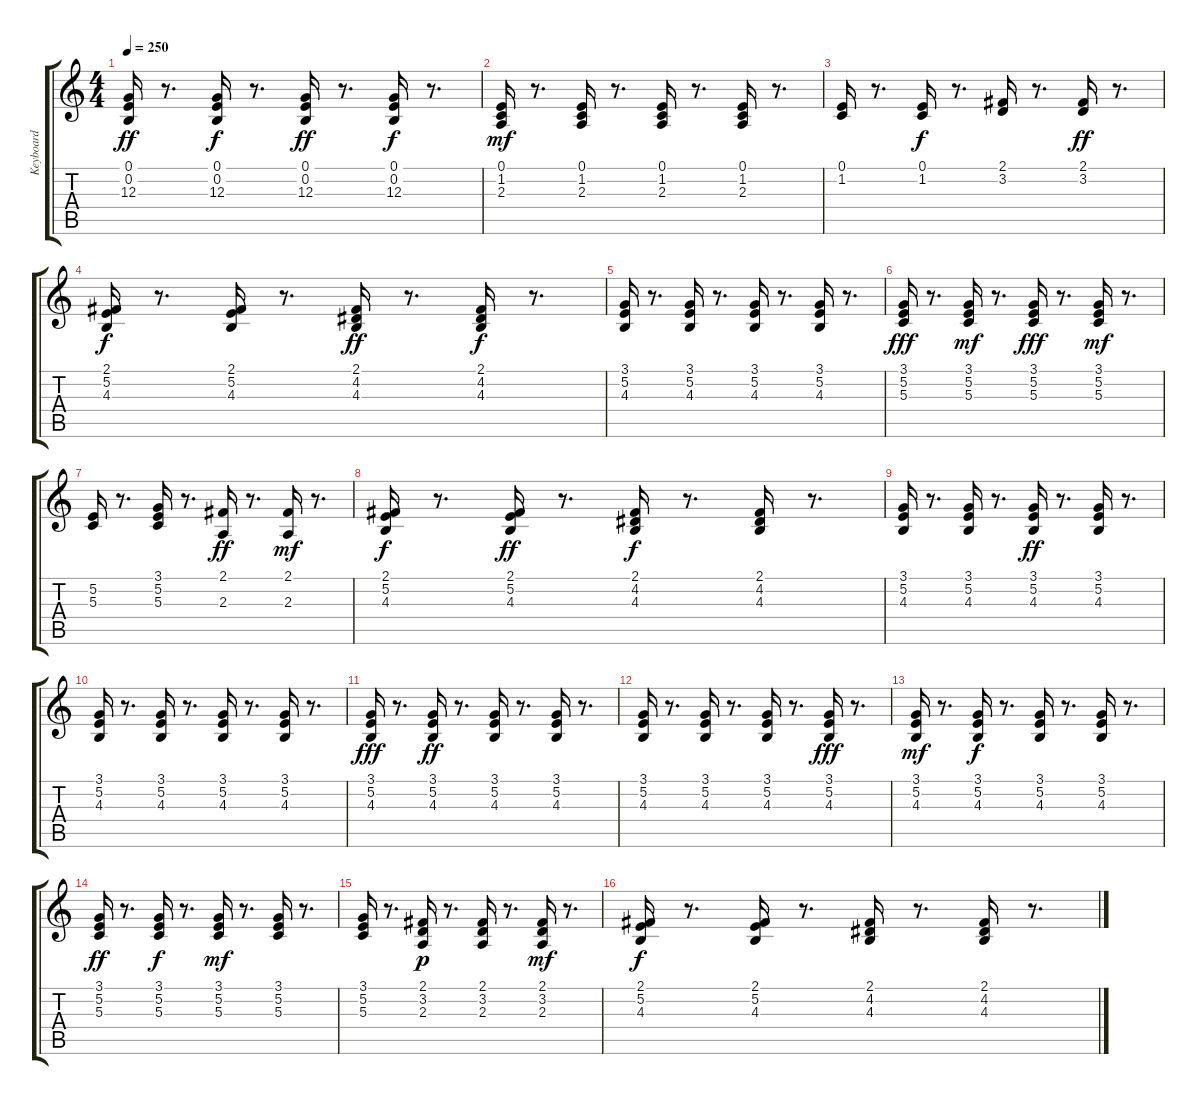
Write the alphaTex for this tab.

\track ("Keyboard" "Keyboard") {instrument electricpiano2}
\staff {score tabs}
\tuning (E4 B3 G3 D3 A2 E2) {hide}
\ts (4 4)
\tempo 250
\clef g2
\ks c
(0.1 0.2 12.3).16{dy ff} r.8{d} (0.1 0.2 12.3).16{dy f} r.8{d} (0.1 0.2 12.3).16{dy ff} r.8{d} (0.1 0.2 12.3).16{dy f} r.8{d} |
(0.1 1.2 2.3).16{dy mf} r.8{d} (0.1 1.2 2.3).16 r.8{d} (0.1 1.2 2.3).16 r.8{d} (0.1 1.2 2.3).16 r.8{d} |
(0.1 1.2).16 r.8{d} (0.1 1.2).16{dy f} r.8{d} (2.1 3.2).16 r.8{d} (2.1 3.2).16{dy ff} r.8{d} |
(2.1 5.2 4.3).16{dy f} r.8{d} (2.1 5.2 4.3).16 r.8{d} (2.1 4.2 4.3).16{dy ff} r.8{d} (2.1 4.2 4.3).16{dy f} r.8{d} |
(3.1 5.2 4.3).16 r.8{d} (3.1 5.2 4.3).16 r.8{d} (3.1 5.2 4.3).16 r.8{d} (3.1 5.2 4.3).16 r.8{d} |
(3.1 5.2 5.3).16{dy fff} r.8{d} (3.1 5.2 5.3).16{dy mf} r.8{d} (3.1 5.2 5.3).16{dy fff} r.8{d} (3.1 5.2 5.3).16{dy mf} r.8{d} |
(5.2 5.3).16 r.8{d} (3.1 5.2 5.3).16 r.8{d} (2.1 2.3).16{dy ff} r.8{d} (2.1 2.3).16{dy mf} r.8{d} |
(2.1 5.2 4.3).16{dy f} r.8{d} (2.1 5.2 4.3).16{dy ff} r.8{d} (2.1 4.2 4.3).16{dy f} r.8{d} (2.1 4.2 4.3).16 r.8{d} |
(3.1 5.2 4.3).16 r.8{d} (3.1 5.2 4.3).16 r.8{d} (3.1 5.2 4.3).16{dy ff} r.8{d} (3.1 5.2 4.3).16 r.8{d} |
(3.1 5.2 4.3).16 r.8{d} (3.1 5.2 4.3).16 r.8{d} (3.1 5.2 4.3).16 r.8{d} (3.1 5.2 4.3).16 r.8{d} |
(3.1 5.2 4.3).16{dy fff} r.8{d} (3.1 5.2 4.3).16{dy ff} r.8{d} (3.1 5.2 4.3).16 r.8{d} (3.1 5.2 4.3).16 r.8{d} |
(3.1 5.2 4.3).16 r.8{d} (3.1 5.2 4.3).16 r.8{d} (3.1 5.2 4.3).16 r.8{d} (3.1 5.2 4.3).16{dy fff} r.8{d} |
(3.1 5.2 4.3).16{dy mf} r.8{d} (3.1 5.2 4.3).16{dy f} r.8{d} (3.1 5.2 4.3).16 r.8{d} (3.1 5.2 4.3).16 r.8{d} |
(3.1 5.2 5.3).16{dy ff} r.8{d} (3.1 5.2 5.3).16{dy f} r.8{d} (3.1 5.2 5.3).16{dy mf} r.8{d} (3.1 5.2 5.3).16 r.8{d} |
(3.1 5.2 5.3).16 r.8{d} (2.1 3.2 2.3).16{dy p} r.8{d} (2.1 3.2 2.3).16 r.8{d} (2.1 3.2 2.3).16{dy mf} r.8{d} |
(2.1 5.2 4.3).16{dy f} r.8{d} (2.1 5.2 4.3).16 r.8{d} (2.1 4.2 4.3).16 r.8{d} (2.1 4.2 4.3).16 r.8{d}
